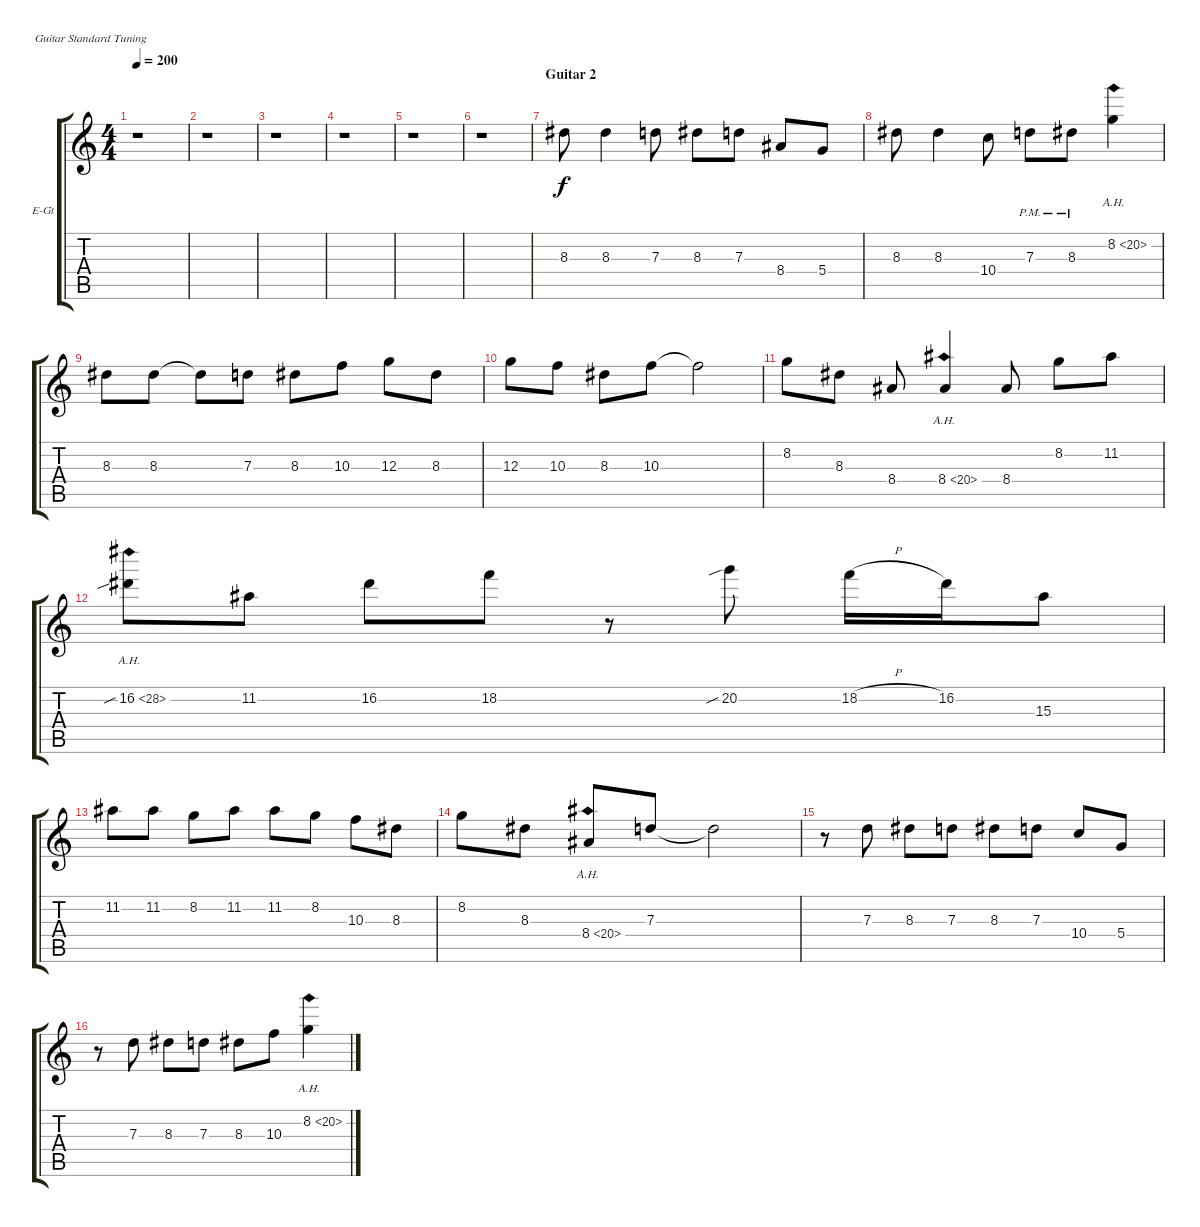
\bracketExtendMode groupsimilarinstruments
\firstSystemTrackNameOrientation horizontal
\otherSystemsTrackNameOrientation horizontal
\track ("Lead 2" "E-Gt") {instrument distortionguitar}
\staff {score tabs}
\tuning (E4 B3 G3 D3 A2 E2)
\ts (4 4)
\tempo 200
\clef g2
\ks aminor
r.1{dy mp} |
r.1 |
r.1 |
r.1 |
r.1 |
r.1 |
\section ("" "Guitar 2")
8.3.8{dy f} 8.3.4 7.3.8 8.3.8 7.3.8 8.4.8 5.4.8 |
8.3.8 8.3.4 10.4.8 7.3{pm}.8 8.3{pm}.8 8.2{ah 12}.4 |
8.3.8 8.3.8 8.3{t}.8 7.3.8 8.3.8 10.3.8 12.3.8 8.3.8 |
12.3.8 10.3.8 8.3.8 10.3.8 10.3{t}.2 |
8.2.8 8.3.8 8.4.8 8.4{ah 12}.4 8.4.8 8.2.8 11.2.8 |
16.2{ah 12 sib}.8 11.2.8 16.2.8 18.2.8 r.8 20.2{sib}.8 18.2{h}.16 16.2.16 15.3.8 |
11.2.8 11.2.8 8.2.8 11.2.8 11.2.8 8.2.8 10.3.8 8.3.8 |
8.2.8 8.3.8 8.4{ah 12}.8 7.3.8 7.3{t}.2 |
r.8 7.3.8 8.3.8 7.3.8 8.3.8 7.3.8 10.4.8 5.4.8 |
r.8 7.3.8 8.3.8 7.3.8 8.3.8 10.3.8 8.2{ah 12}.4
